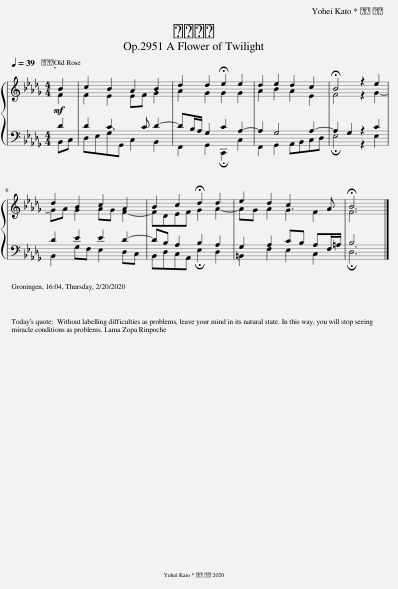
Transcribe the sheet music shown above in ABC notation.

X:1
%%score { ( 1 2 ) | ( 3 4 ) }
L:1/8
Q:1/4=39
M:4/4
I:linebreak $
K:Db
V:1 treble
V:2 treble
V:3 bass
V:4 bass
V:1
!mf! F2 | F2 E2 EF G2 | A2 G2 !fermata!G2 G2 | A2 B2 A2 E2 | !fermata!F4 z2 G2- |$ %5
 GA G2 AG F2- | FDEF !fermata!G2 A2- | AG A2 G2 F2 | !fermata!F6 |] %9
V:2
 B2 | c2 B2 A2 B2 | d2 d2 e2 e2 | d2 e2 d2 c2 | B4 z2 e2 |$ %5
 d2 B2 c2 A2 | B2 c2 d2 d2 | e2 d2 c3 A | B6 |] %9
V:3
 B,,C, | D,E,G,G,, C,2 B,,2 | F,,2 G,,2 !fermata!C,,2 C,2 | F,,2 G,,2 A,,B,,C,D, | !fermata!E,4 z2 E,2 |$ %5
 B,,2 G,F, E,2 D,C, | B,,D,C,A,, !fermata!E,2 D,2 | =B,,2 F,2 E,2 C,2 | !fermata!D,6 |] %9
V:4
 D2 | D2 C3 C D2- | DB,/A,/ G,2 C2 A,2- | A,2 G,4 A,2- | A,2 G,2 z2 C2 |$ %5
 D2 E2 E2 D2- | DB, A,2 B,2 A,2 | G,2 A,2 CB, A,F,/=A,/ | B,6 |] %9
